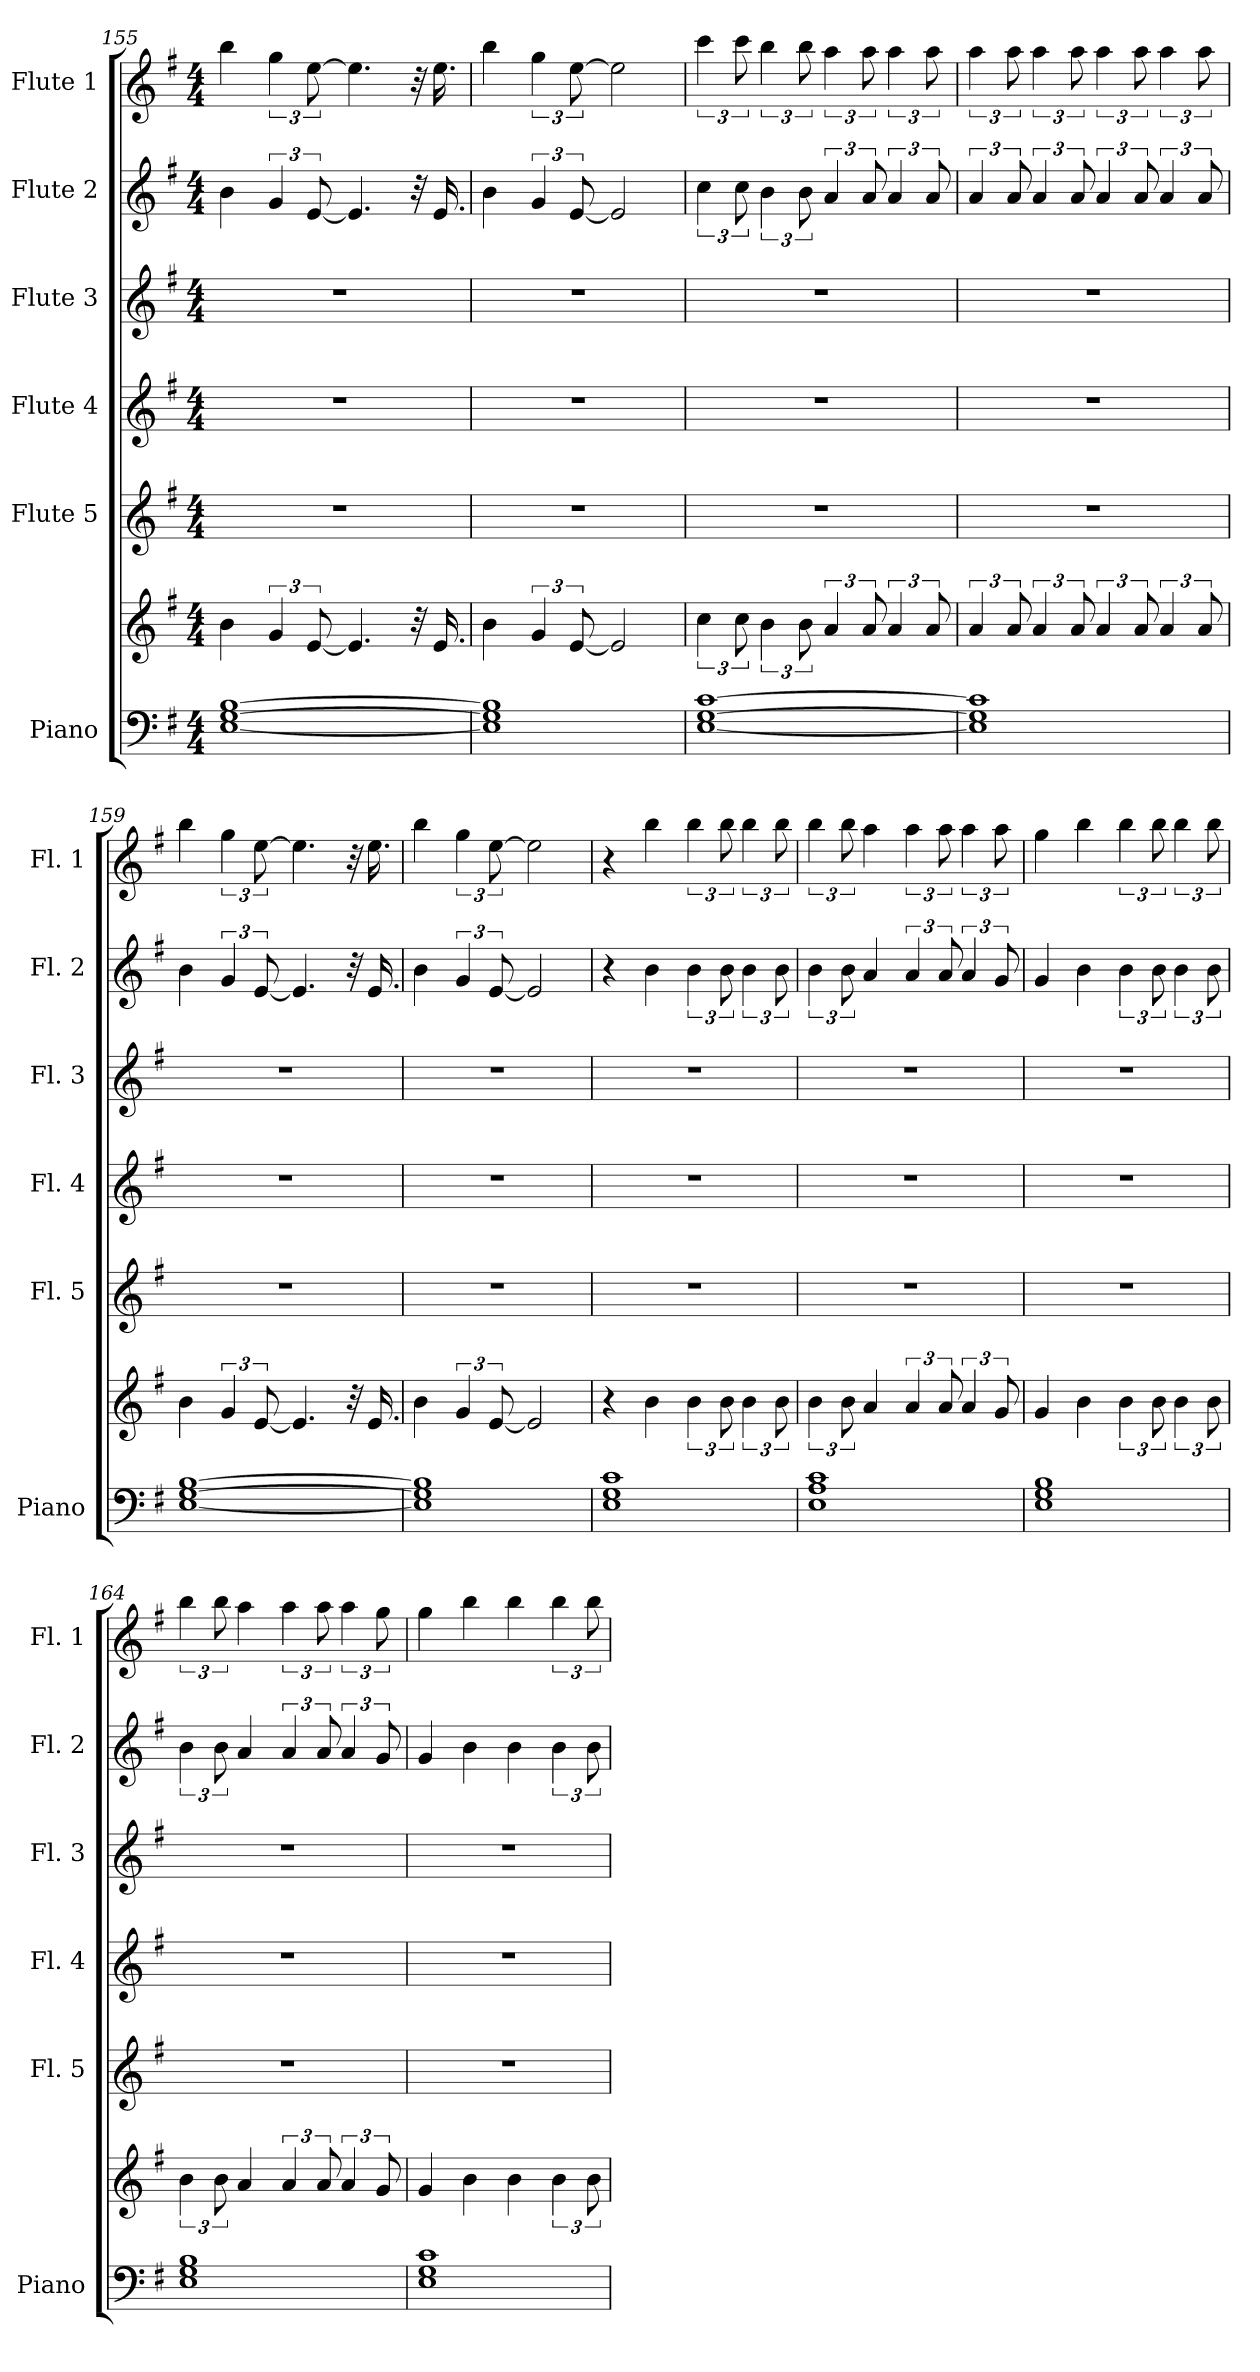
**kern	**kern	**kern	**kern	**kern	**kern	**kern
*part6	*part6	*part5	*part4	*part3	*part2	*part1
*staff7	*staff6	*staff5	*staff4	*staff3	*staff2	*staff1
*I"Piano	*	*I"Flute 5	*I"Flute 4	*I"Flute 3	*I"Flute 2	*I"Flute 1
*I'Piano	*	*I'Fl. 5	*I'Fl. 4	*I'Fl. 3	*I'Fl. 2	*I'Fl. 1
*clefF4	*clefG2	*clefG2	*clefG2	*clefG2	*clefG2	*clefG2
*k[f#]	*k[f#]	*k[f#]	*k[f#]	*k[f#]	*k[f#]	*k[f#]
*M4/4	*M4/4	*M4/4	*M4/4	*M4/4	*M4/4	*M4/4
=155	=155	=155	=155	=155	=155	=155
[1E [1G [1B	4b\	1r	1r	1r	4b\	4bb\
.	6g/	.	.	.	6g/	6gg\
.	[12e/	.	.	.	[12e/	[12ee\
.	4.e/]	.	.	.	4.e/]	4.ee\]
.	32r	.	.	.	32r	32r
.	16.e/	.	.	.	16.e/	16.ee\
=156	=156	=156	=156	=156	=156	=156
1E] 1G] 1B]	4b\	1r	1r	1r	4b\	4bb\
.	6g/	.	.	.	6g/	6gg\
.	[12e/	.	.	.	[12e/	[12ee\
.	2e/]	.	.	.	2e/]	2ee\]
!!LO:PB:g=z
=157	=157	=157	=157	=157	=157	=157
[1E [1G [1c	6cc\	1r	1r	1r	6cc\	6ccc\
.	12cc\	.	.	.	12cc\	12ccc\
.	6b\	.	.	.	6b\	6bb\
.	12b\	.	.	.	12b\	12bb\
.	6a/	.	.	.	6a/	6aa\
.	12a/	.	.	.	12a/	12aa\
.	6a/	.	.	.	6a/	6aa\
.	12a/	.	.	.	12a/	12aa\
=158	=158	=158	=158	=158	=158	=158
1E] 1G] 1c]	6a/	1r	1r	1r	6a/	6aa\
.	12a/	.	.	.	12a/	12aa\
.	6a/	.	.	.	6a/	6aa\
.	12a/	.	.	.	12a/	12aa\
.	6a/	.	.	.	6a/	6aa\
.	12a/	.	.	.	12a/	12aa\
.	6a/	.	.	.	6a/	6aa\
.	12a/	.	.	.	12a/	12aa\
=159	=159	=159	=159	=159	=159	=159
[1E [1G [1B	4b\	1r	1r	1r	4b\	4bb\
.	6g/	.	.	.	6g/	6gg\
.	[12e/	.	.	.	[12e/	[12ee\
.	4.e/]	.	.	.	4.e/]	4.ee\]
.	32r	.	.	.	32r	32r
.	16.e/	.	.	.	16.e/	16.ee\
=160	=160	=160	=160	=160	=160	=160
1E] 1G] 1B]	4b\	1r	1r	1r	4b\	4bb\
.	6g/	.	.	.	6g/	6gg\
.	[12e/	.	.	.	[12e/	[12ee\
.	2e/]	.	.	.	2e/]	2ee\]
!!LO:PB:g=z
=161	=161	=161	=161	=161	=161	=161
1E 1G 1c	4r	1r	1r	1r	4r	4r
.	4b\	.	.	.	4b\	4bb\
.	6b\	.	.	.	6b\	6bb\
.	12b\	.	.	.	12b\	12bb\
.	6b\	.	.	.	6b\	6bb\
.	12b\	.	.	.	12b\	12bb\
=162	=162	=162	=162	=162	=162	=162
1E 1A 1c	6b\	1r	1r	1r	6b\	6bb\
.	12b\	.	.	.	12b\	12bb\
.	4a/	.	.	.	4a/	4aa\
.	6a/	.	.	.	6a/	6aa\
.	12a/	.	.	.	12a/	12aa\
.	6a/	.	.	.	6a/	6aa\
.	12g/	.	.	.	12g/	12aa\
=163	=163	=163	=163	=163	=163	=163
1E 1G 1B	4g/	1r	1r	1r	4g/	4gg\
.	4b\	.	.	.	4b\	4bb\
.	6b\	.	.	.	6b\	6bb\
.	12b\	.	.	.	12b\	12bb\
.	6b\	.	.	.	6b\	6bb\
.	12b\	.	.	.	12b\	12bb\
=164	=164	=164	=164	=164	=164	=164
1E 1G 1B	6b\	1r	1r	1r	6b\	6bb\
.	12b\	.	.	.	12b\	12bb\
.	4a/	.	.	.	4a/	4aa\
.	6a/	.	.	.	6a/	6aa\
.	12a/	.	.	.	12a/	12aa\
.	6a/	.	.	.	6a/	6aa\
.	12g/	.	.	.	12g/	12gg\
!!LO:PB:g=z
=165	=165	=165	=165	=165	=165	=165
1E 1G 1c	4g/	1r	1r	1r	4g/	4gg\
.	4b\	.	.	.	4b\	4bb\
.	4b\	.	.	.	4b\	4bb\
.	6b\	.	.	.	6b\	6bb\
.	12b\	.	.	.	12b\	12bb\
=	=	=	=	=	=	=
*-	*-	*-	*-	*-	*-	*-
